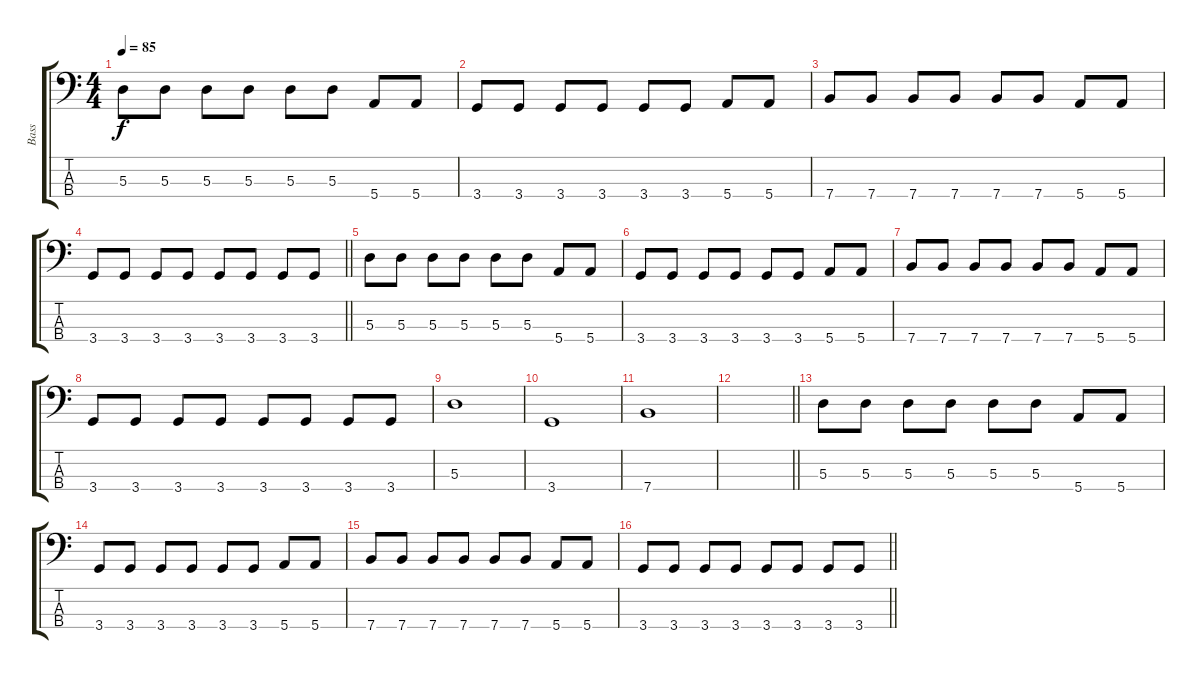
\track ("Bass" "Bass") {instrument electricbassfinger}
\staff {score tabs}
\tuning (G2 D2 A1 E1) {hide}
\ts (4 4)
\section ("" "")
\tempo 85
\clef f4
\ks c
5.3.8{dy f} 5.3.8 5.3.8 5.3.8 5.3.8 5.3.8 5.4.8 5.4.8 |
3.4.8 3.4.8 3.4.8 3.4.8 3.4.8 3.4.8 5.4.8 5.4.8 |
7.4.8 7.4.8 7.4.8 7.4.8 7.4.8 7.4.8 5.4.8 5.4.8 |
\barLineRight lightlight
3.4.8 3.4.8 3.4.8 3.4.8 3.4.8 3.4.8 3.4.8 3.4.8 |
5.3.8 5.3.8 5.3.8 5.3.8 5.3.8 5.3.8 5.4.8 5.4.8 |
3.4.8 3.4.8 3.4.8 3.4.8 3.4.8 3.4.8 5.4.8 5.4.8 |
7.4.8 7.4.8 7.4.8 7.4.8 7.4.8 7.4.8 5.4.8 5.4.8 |
3.4.8 3.4.8 3.4.8 3.4.8 3.4.8 3.4.8 3.4.8 3.4.8 |
\section ("" "")
5.3.1 |
3.4.1 |
7.4.1 |
\barLineRight lightlight
|
\section ("" "")
5.3.8 5.3.8 5.3.8 5.3.8 5.3.8 5.3.8 5.4.8 5.4.8 |
3.4.8 3.4.8 3.4.8 3.4.8 3.4.8 3.4.8 5.4.8 5.4.8 |
7.4.8 7.4.8 7.4.8 7.4.8 7.4.8 7.4.8 5.4.8 5.4.8 |
\barLineRight lightlight
3.4.8 3.4.8 3.4.8 3.4.8 3.4.8 3.4.8 3.4.8 3.4.8
